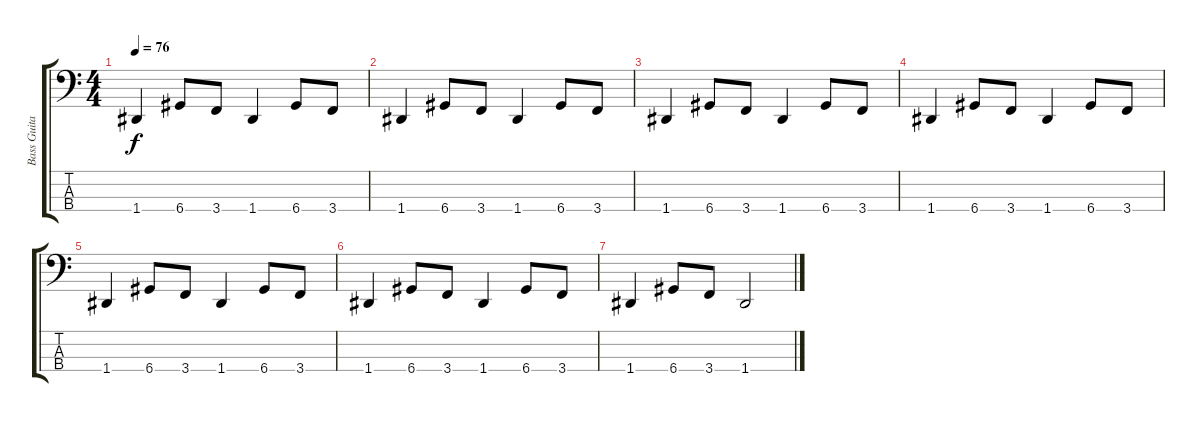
\track ("Bass Guitar (Drop D)" "Bass Guita") {instrument electricbassfinger}
\staff {score tabs}
\tuning (G2 D2 A1 D1) {hide}
\ts (4 4)
\tempo 76
\clef f4
\ks c
1.4.4{dy f} 6.4.8 3.4.8 1.4.4 6.4.8 3.4.8 |
1.4.4 6.4.8 3.4.8 1.4.4 6.4.8 3.4.8 |
1.4.4 6.4.8 3.4.8 1.4.4 6.4.8 3.4.8 |
1.4.4 6.4.8 3.4.8 1.4.4 6.4.8 3.4.8 |
1.4.4 6.4.8 3.4.8 1.4.4 6.4.8 3.4.8 |
1.4.4 6.4.8 3.4.8 1.4.4 6.4.8 3.4.8 |
1.4.4 6.4.8 3.4.8 1.4.2
